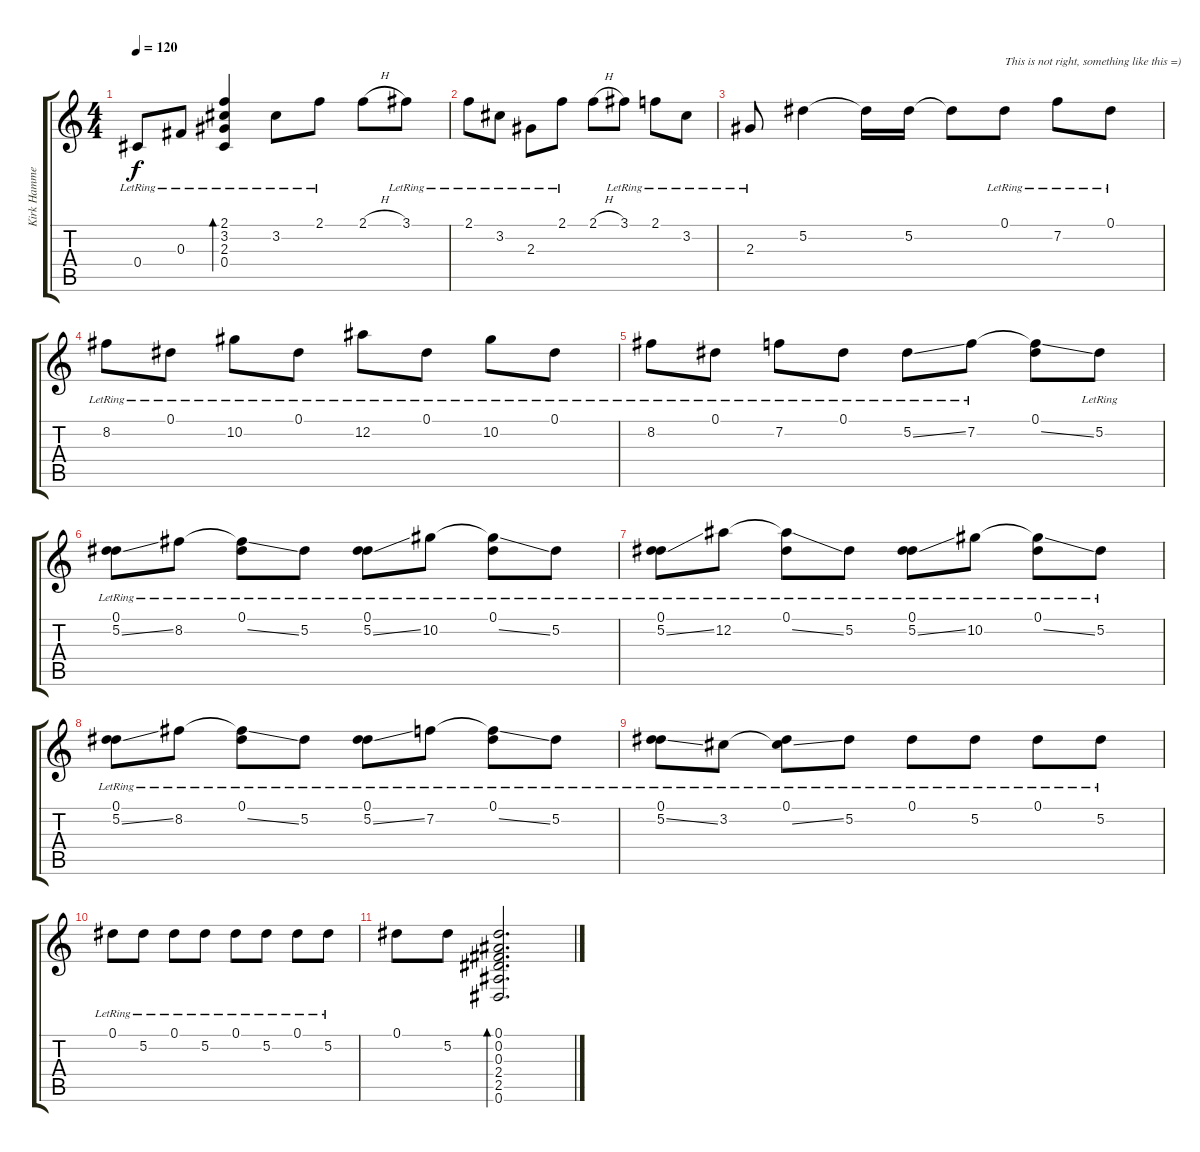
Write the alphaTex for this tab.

\track ("Kirk Hammet" "Kirk Hamme") {instrument electricguitarjazz}
\staff {score tabs}
\tuning (Eb4 Bb3 Gb3 Db3 Ab2 Eb2) {hide}
\ts (4 4)
\tempo 120
\clef g2
\ks c
0.4{lr}.8{dy f} 0.3{lr}.8 (2.1{lr} 3.2{lr} 2.3{lr} 0.4{lr}).4{bd 60} 3.2{lr}.8 2.1{lr}.8 2.1{h}.8 3.1{lr}.8 |
2.1{lr}.8 3.2{lr}.8 2.3{lr}.8 2.1{lr}.8 2.1{h}.8 3.1{lr}.8 2.1{lr}.8 3.2{lr}.8 |
2.3{lr}.8 5.2.4 5.2{t}.16 5.2.16 5.2{t}.8 0.1{lr}.8{txt "This is not right, something like this =)"} 7.2{lr}.8 0.1{lr}.8 |
8.2{lr}.8 0.1{lr}.8 10.2{lr}.8 0.1{lr}.8 12.2{lr}.8 0.1{lr}.8 10.2{lr}.8 0.1{lr}.8 |
8.2{lr}.8 0.1{lr}.8 7.2{lr}.8 0.1{lr}.8 5.2{ss lr}.8 7.2{lr}.8 (0.1 7.2{ss t}).8 5.2{lr}.8 |
(0.1{lr} 5.2{ss lr}).8 8.2{lr}.8 (0.1{lr} 8.2{ss t}).8 5.2{lr}.8 (0.1{lr} 5.2{ss lr}).8 10.2{lr}.8 (0.1{lr} 10.2{ss t}).8 5.2{lr}.8 |
(0.1{lr} 5.2{ss lr}).8 12.2{lr}.8 (0.1{lr} 12.2{ss t}).8 5.2{lr}.8 (0.1{lr} 5.2{ss lr}).8 10.2{lr}.8 (0.1{lr} 10.2{ss t}).8 5.2{lr}.8 |
(0.1{lr} 5.2{ss lr}).8 8.2{lr}.8 (0.1{lr} 8.2{ss t}).8 5.2{lr}.8 (0.1{lr} 5.2{ss lr}).8 7.2{lr}.8 (0.1{lr} 7.2{ss t}).8 5.2{lr}.8 |
(0.1{lr} 5.2{ss lr}).8 3.2{lr}.8 (0.1{lr} 3.2{ss t}).8 5.2{lr}.8 0.1{lr}.8 5.2{lr}.8 0.1{lr}.8 5.2{lr}.8 |
0.1{lr}.8 5.2{lr}.8 0.1{lr}.8 5.2{lr}.8 0.1{lr}.8 5.2{lr}.8 0.1{lr}.8 5.2{lr}.8 |
0.1.8 5.2.8 (0.1 0.2 0.3 2.4 2.5 0.6).2{d bd 60}
